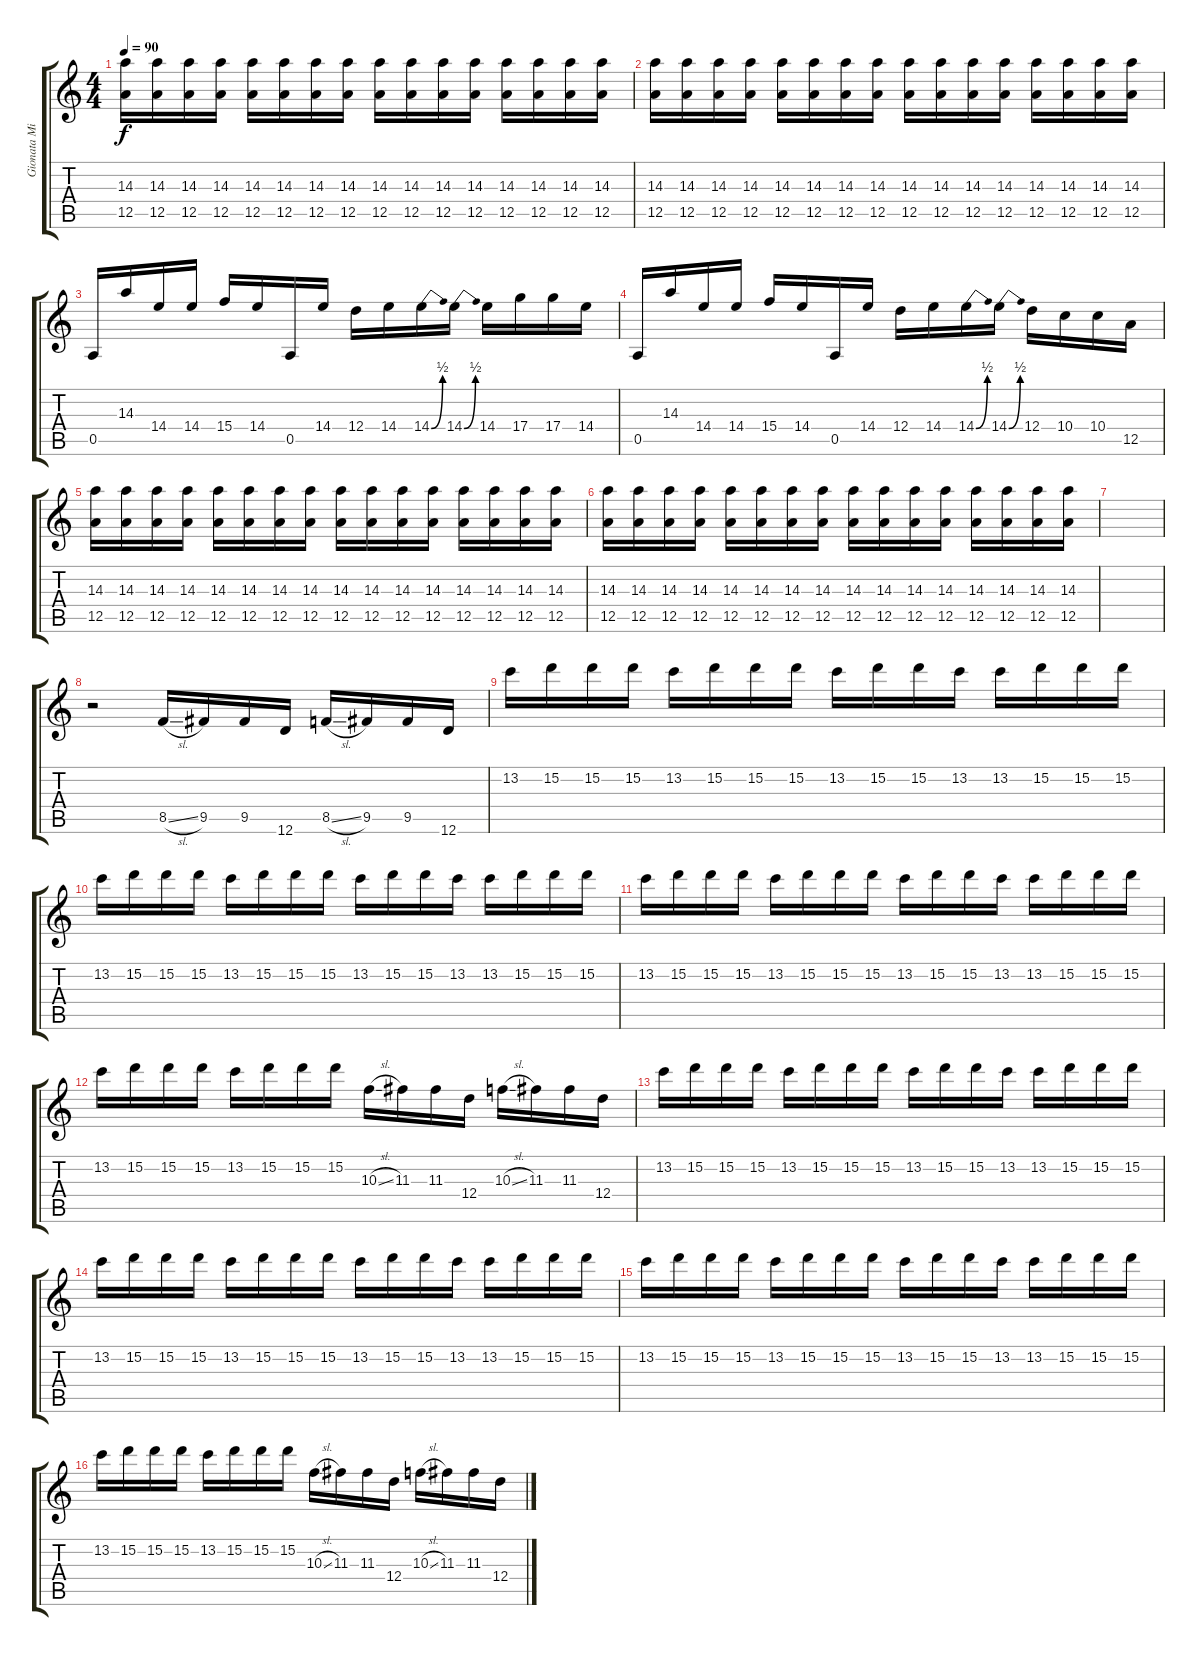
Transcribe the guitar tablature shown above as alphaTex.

\track ("Gionata Mirai2" "Gionata Mi") {instrument overdrivenguitar}
\staff {score tabs}
\tuning (E4 B3 G3 D3 A2 D2) {hide}
\ts (4 4)
\tempo 90
\clef g2
\ks c
(14.3 12.5).16{dy f} (14.3 12.5).16 (14.3 12.5).16 (14.3 12.5).16 (14.3 12.5).16 (14.3 12.5).16 (14.3 12.5).16 (14.3 12.5).16 (14.3 12.5).16 (14.3 12.5).16 (14.3 12.5).16 (14.3 12.5).16 (14.3 12.5).16 (14.3 12.5).16 (14.3 12.5).16 (14.3 12.5).16 |
(14.3 12.5).16 (14.3 12.5).16 (14.3 12.5).16 (14.3 12.5).16 (14.3 12.5).16 (14.3 12.5).16 (14.3 12.5).16 (14.3 12.5).16 (14.3 12.5).16 (14.3 12.5).16 (14.3 12.5).16 (14.3 12.5).16 (14.3 12.5).16 (14.3 12.5).16 (14.3 12.5).16 (14.3 12.5).16 |
0.5.16 14.3.16 14.4.16 14.4.16 15.4.16 14.4.16 0.5.16 14.4.16 12.4.16 14.4.16 14.4{be (bend 0 0 60 2)}.16 14.4{be (bend 0 0 60 2)}.16 14.4.16 17.4.16 17.4.16 14.4.16 |
0.5.16 14.3.16 14.4.16 14.4.16 15.4.16 14.4.16 0.5.16 14.4.16 12.4.16 14.4.16 14.4{be (bend 0 0 60 2)}.16 14.4{be (bend 0 0 60 2)}.16 12.4.16 10.4.16 10.4.16 12.5.16 |
(14.3 12.5).16 (14.3 12.5).16 (14.3 12.5).16 (14.3 12.5).16 (14.3 12.5).16 (14.3 12.5).16 (14.3 12.5).16 (14.3 12.5).16 (14.3 12.5).16 (14.3 12.5).16 (14.3 12.5).16 (14.3 12.5).16 (14.3 12.5).16 (14.3 12.5).16 (14.3 12.5).16 (14.3 12.5).16 |
(14.3 12.5).16 (14.3 12.5).16 (14.3 12.5).16 (14.3 12.5).16 (14.3 12.5).16 (14.3 12.5).16 (14.3 12.5).16 (14.3 12.5).16 (14.3 12.5).16 (14.3 12.5).16 (14.3 12.5).16 (14.3 12.5).16 (14.3 12.5).16 (14.3 12.5).16 (14.3 12.5).16 (14.3 12.5).16 |
|
r.2 8.5{sl}.16 9.5.16 9.5.16 12.6.16 8.5{sl}.16 9.5.16 9.5.16 12.6.16 |
13.2.16{volume 9 instrument distortionguitar} 15.2.16 15.2.16 15.2.16 13.2.16 15.2.16 15.2.16 15.2.16 13.2.16 15.2.16 15.2.16 13.2.16 13.2.16 15.2.16 15.2.16 15.2.16 |
13.2.16 15.2.16 15.2.16 15.2.16 13.2.16 15.2.16 15.2.16 15.2.16 13.2.16 15.2.16 15.2.16 13.2.16 13.2.16 15.2.16 15.2.16 15.2.16 |
13.2.16 15.2.16 15.2.16 15.2.16 13.2.16 15.2.16 15.2.16 15.2.16 13.2.16 15.2.16 15.2.16 13.2.16 13.2.16 15.2.16 15.2.16 15.2.16 |
13.2.16 15.2.16 15.2.16 15.2.16 13.2.16 15.2.16 15.2.16 15.2.16 10.3{sl}.16 11.3.16 11.3.16 12.4.16 10.3{sl}.16 11.3.16 11.3.16 12.4.16 |
13.2.16{volume 9 instrument distortionguitar} 15.2.16 15.2.16 15.2.16 13.2.16 15.2.16 15.2.16 15.2.16 13.2.16 15.2.16 15.2.16 13.2.16 13.2.16 15.2.16 15.2.16 15.2.16 |
13.2.16 15.2.16 15.2.16 15.2.16 13.2.16 15.2.16 15.2.16 15.2.16 13.2.16 15.2.16 15.2.16 13.2.16 13.2.16 15.2.16 15.2.16 15.2.16 |
13.2.16 15.2.16 15.2.16 15.2.16 13.2.16 15.2.16 15.2.16 15.2.16 13.2.16 15.2.16 15.2.16 13.2.16 13.2.16 15.2.16 15.2.16 15.2.16 |
13.2.16 15.2.16 15.2.16 15.2.16 13.2.16 15.2.16 15.2.16 15.2.16 10.3{sl}.16 11.3.16 11.3.16 12.4.16 10.3{sl}.16 11.3.16 11.3.16 12.4.16
